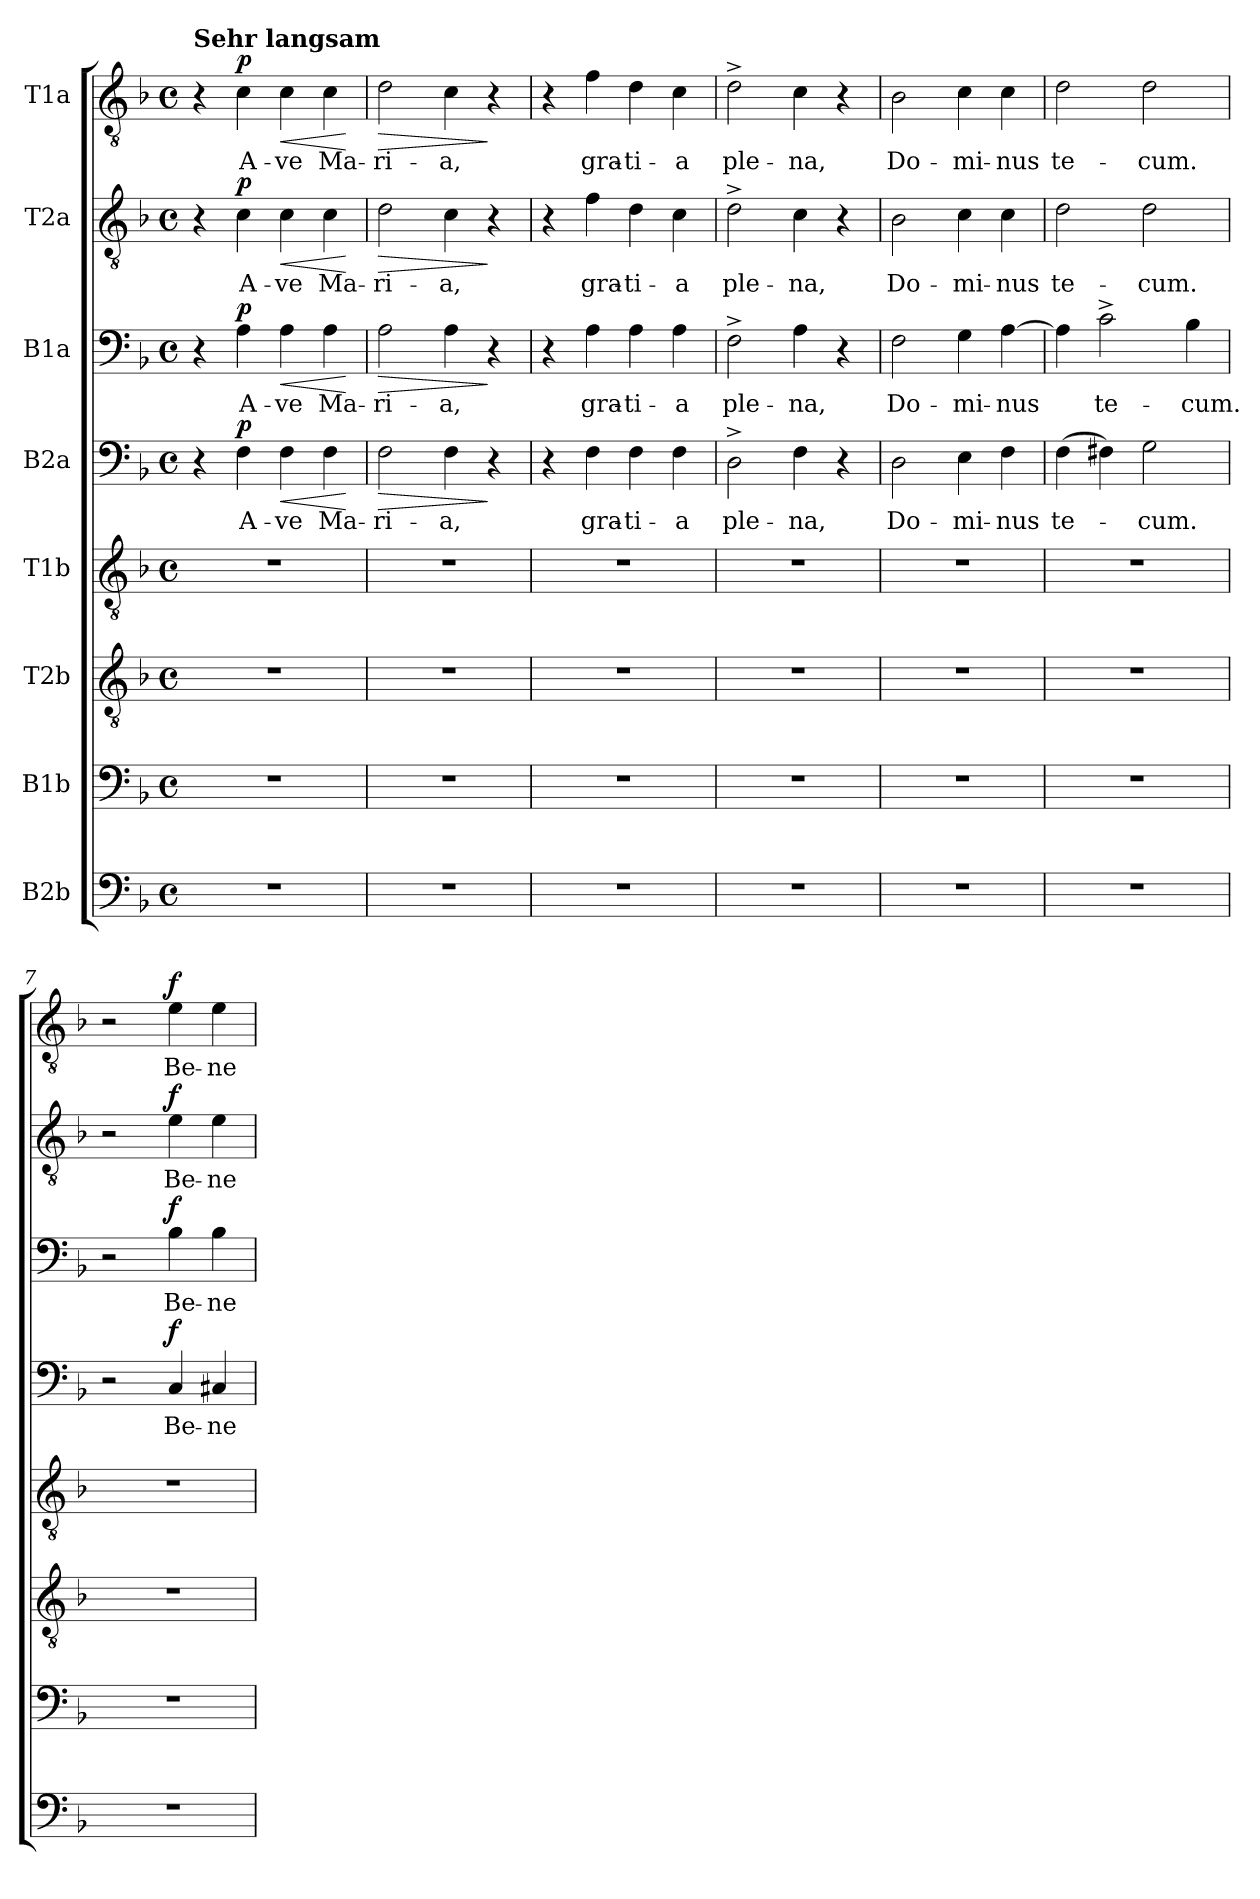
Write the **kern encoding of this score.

**kern	**kern	**kern	**kern	**kern	**text	**dynam	**kern	**text	**dynam	**kern	**text	**dynam	**kern	**text	**dynam
*part8	*part7	*part6	*part5	*part4	*part4	*part4	*part3	*part3	*part3	*part2	*part2	*part2	*part1	*part1	*part1
*staff8	*staff7	*staff6	*staff5	*staff4	*staff4	*staff4	*staff3	*staff3	*staff3	*staff2	*staff2	*staff2	*staff1	*staff1	*staff1
*I"B2b	*I"B1b	*I"T2b	*I"T1b	*I"B2a	*	*	*I"B1a	*	*	*I"T2a	*	*	*I"T1a	*	*
*clefF4	*clefF4	*clefGv2	*clefGv2	*clefF4	*	*	*clefF4	*	*	*clefGv2	*	*	*clefGv2	*	*
*k[b-]	*k[b-]	*k[b-]	*k[b-]	*k[b-]	*	*	*k[b-]	*	*	*k[b-]	*	*	*k[b-]	*	*
*M4/4	*M4/4	*M4/4	*M4/4	*M4/4	*	*	*M4/4	*	*	*M4/4	*	*	*M4/4	*	*
*met(c)	*met(c)	*met(c)	*met(c)	*met(c)	*	*	*met(c)	*	*	*met(c)	*	*	*met(c)	*	*
=1	=1	=1	=1	=1	=1	=1	=1	=1	=1	=1	=1	=1	=1	=1	=1
!	!	!	!	!	!	!	!	!	!	!	!	!	!LO:TX:a:B:t=Sehr langsam	!	!
1r	1r	1r	1r	4r	.	.	4r	.	.	4r	.	.	4r	.	.
!	!	!	!	!	!LO:LY:b	!LO:DY:a	!	!LO:LY:b	!LO:DY:a	!	!LO:LY:b	!LO:DY:a	!	!LO:LY:b	!LO:DY:a
.	.	.	.	4F\	A-	p	4A\	A-	p	4c\	A-	p	4c\	A-	p
!	!	!	!	!	!LO:LY:b	!LO:HP:b	!	!LO:LY:b	!LO:HP:b	!	!LO:LY:b	!LO:HP:b	!	!LO:LY:b	!LO:HP:b
.	.	.	.	4F\	-ve	<	4A\	-ve	<	4c\	-ve	<	4c\	-ve	<
!	!	!	!	!	!LO:LY:b	!	!	!LO:LY:b	!	!	!LO:LY:b	!	!	!LO:LY:b	!
.	.	.	.	4F\	Ma-	.	4A\	Ma-	.	4c\	Ma-	.	4c\	Ma-	.
.	.	.	.	.	.	[	.	.	[	.	.	[	.	.	[
=2	=2	=2	=2	=2	=2	=2	=2	=2	=2	=2	=2	=2	=2	=2	=2
!	!	!	!	!	!LO:LY:b	!LO:HP:b	!	!LO:LY:b	!LO:HP:b	!	!LO:LY:b	!LO:HP:b	!	!LO:LY:b	!LO:HP:b
1r	1r	1r	1r	2F\	-ri-	>	2A\	-ri-	>	2d\	-ri-	>	2d\	-ri-	>
!	!	!	!	!	!LO:LY:b	!	!	!LO:LY:b	!	!	!LO:LY:b	!	!	!LO:LY:b	!
.	.	.	.	4F\	-a,	.	4A\	-a,	.	4c\	-a,	.	4c\	-a,	.
.	.	.	.	4r	.	]	4r	.	]	4r	.	]	4r	.	]
=3	=3	=3	=3	=3	=3	=3	=3	=3	=3	=3	=3	=3	=3	=3	=3
1r	1r	1r	1r	4r	.	.	4r	.	.	4r	.	.	4r	.	.
!	!	!	!	!	!LO:LY:b	!	!	!LO:LY:b	!	!	!LO:LY:b	!	!	!LO:LY:b	!
.	.	.	.	4F\	gra-	.	4A\	gra-	.	4f\	gra-	.	4f\	gra-	.
!	!	!	!	!	!LO:LY:b	!	!	!LO:LY:b	!	!	!LO:LY:b	!	!	!LO:LY:b	!
.	.	.	.	4F\	-ti-	.	4A\	-ti-	.	4d\	-ti-	.	4d\	-ti-	.
!	!	!	!	!	!LO:LY:b	!	!	!LO:LY:b	!	!	!LO:LY:b	!	!	!LO:LY:b	!
.	.	.	.	4F\	-a	.	4A\	-a	.	4c\	-a	.	4c\	-a	.
=4	=4	=4	=4	=4	=4	=4	=4	=4	=4	=4	=4	=4	=4	=4	=4
!	!	!	!	!	!LO:LY:b	!	!	!LO:LY:b	!	!	!LO:LY:b	!	!	!LO:LY:b	!
1r	1r	1r	1r	2D^\	ple-	.	2F^\	ple-	.	2d^\	ple-	.	2d^\	ple-	.
!	!	!	!	!	!LO:LY:b	!	!	!LO:LY:b	!	!	!LO:LY:b	!	!	!LO:LY:b	!
.	.	.	.	4F\	-na,	.	4A\	-na,	.	4c\	-na,	.	4c\	-na,	.
.	.	.	.	4r	.	.	4r	.	.	4r	.	.	4r	.	.
=5	=5	=5	=5	=5	=5	=5	=5	=5	=5	=5	=5	=5	=5	=5	=5
!	!	!	!	!	!LO:LY:b	!	!	!LO:LY:b	!	!	!LO:LY:b	!	!	!LO:LY:b	!
1r	1r	1r	1r	2D\	Do-	.	2F\	Do-	.	2B-\	Do-	.	2B-\	Do-	.
!	!	!	!	!	!LO:LY:b	!	!	!LO:LY:b	!	!	!LO:LY:b	!	!	!LO:LY:b	!
.	.	.	.	4E\	-mi-	.	4G\	-mi-	.	4c\	-mi-	.	4c\	-mi-	.
!	!	!	!	!	!LO:LY:b	!	!	!LO:LY:b	!	!	!LO:LY:b	!	!	!LO:LY:b	!
.	.	.	.	4F\	-nus	.	[4A\	-nus	.	4c\	-nus	.	4c\	-nus	.
=6	=6	=6	=6	=6	=6	=6	=6	=6	=6	=6	=6	=6	=6	=6	=6
!	!	!	!	!	!LO:LY:b	!	!	!	!	!	!LO:LY:b	!	!	!LO:LY:b	!
1r	1r	1r	1r	(>4F\	te-	.	4A\]	.	.	2d\	te-	.	2d\	te-	.
!	!	!	!	!	!	!	!	!LO:LY:b	!	!	!	!	!	!	!
.	.	.	.	4F#X\)	.	.	2c^\	te-	.	.	.	.	.	.	.
!	!	!	!	!	!LO:LY:b	!	!	!	!	!	!LO:LY:b	!	!	!LO:LY:b	!
.	.	.	.	2G\	-cum.	.	.	.	.	2d\	-cum.	.	2d\	-cum.	.
!	!	!	!	!	!	!	!	!LO:LY:b	!	!	!	!	!	!	!
.	.	.	.	.	.	.	4B-\	-cum.	.	.	.	.	.	.	.
!!LO:PB:g=z
=7	=7	=7	=7	=7	=7	=7	=7	=7	=7	=7	=7	=7	=7	=7	=7
1r	1r	1r	1r	2r	.	.	2r	.	.	2r	.	.	2r	.	.
!	!	!	!	!	!LO:LY:b	!LO:DY:a	!	!LO:LY:b	!LO:DY:a	!	!LO:LY:b	!LO:DY:a	!	!LO:LY:b	!LO:DY:a
.	.	.	.	4C/	Be-	f	4B-\	Be-	f	4e\	Be-	f	4e\	Be-	f
!	!	!	!	!	!LO:LY:b	!	!	!LO:LY:b	!	!	!LO:LY:b	!	!	!LO:LY:b	!
.	.	.	.	4C#X/	-ne-	.	4B-\	-ne-	.	4e\	-ne-	.	4e\	-ne-	.
=	=	=	=	=	=	=	=	=	=	=	=	=	=	=	=
*-	*-	*-	*-	*-	*-	*-	*-	*-	*-	*-	*-	*-	*-	*-	*-
